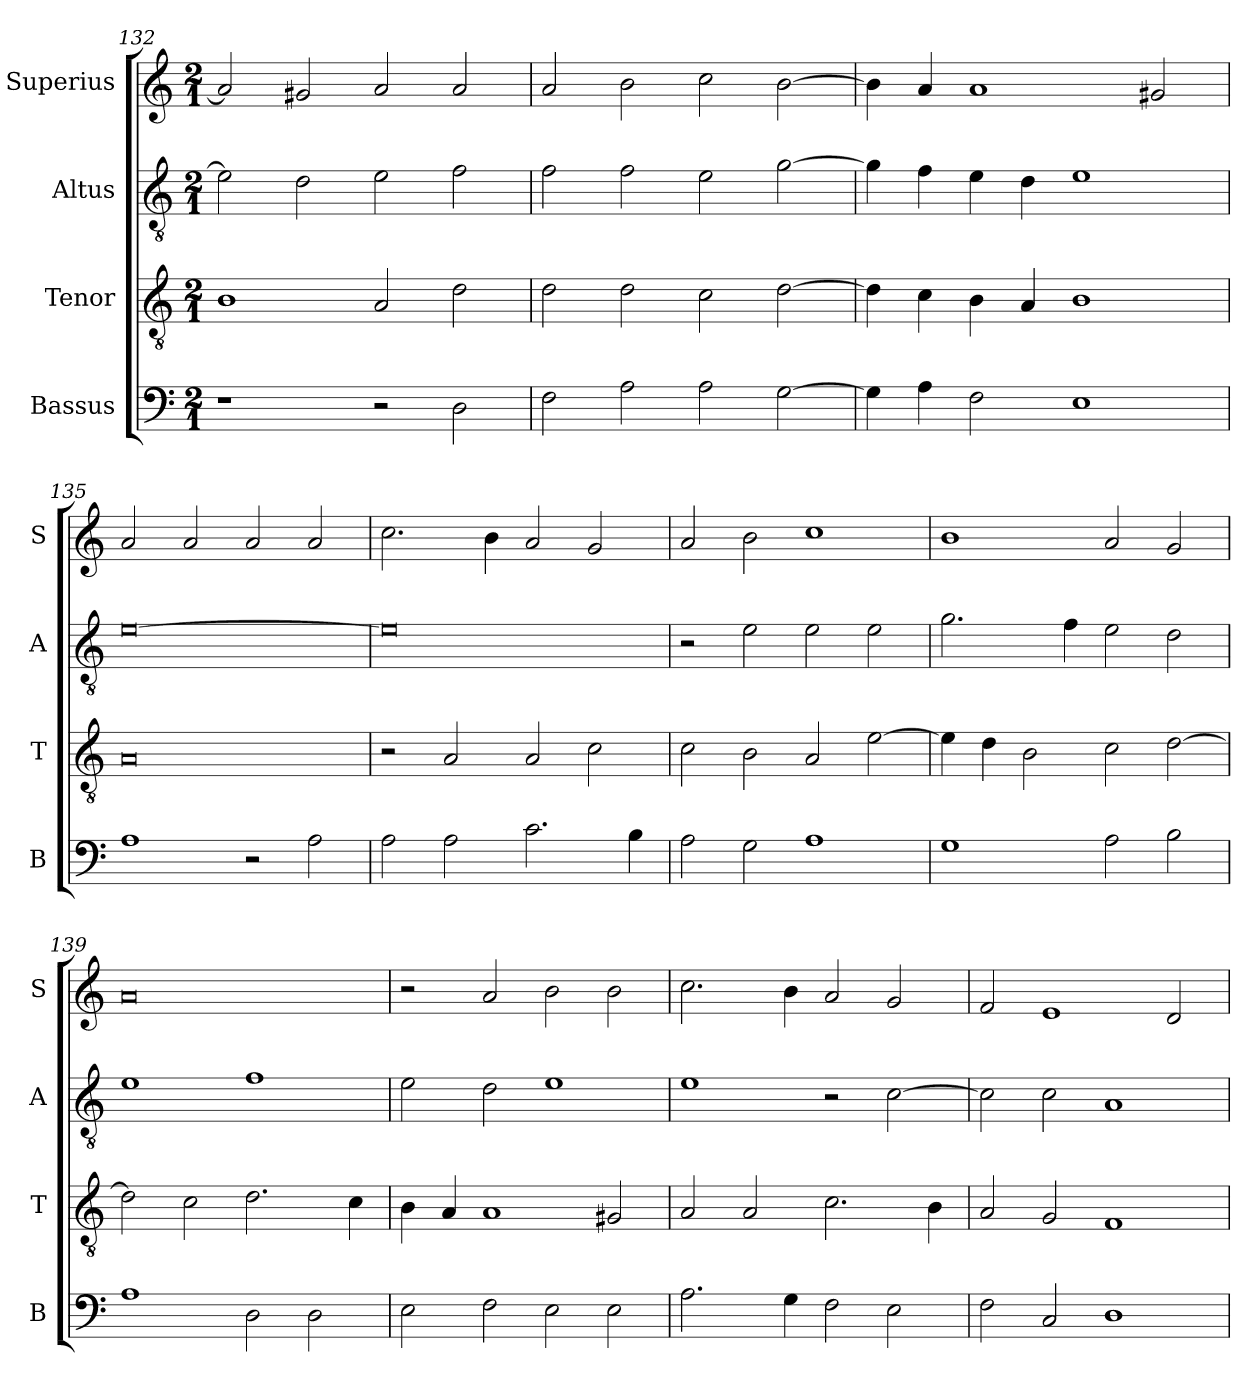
**kern	**kern	**kern	**kern
*part4	*part3	*part2	*part1
*staff4	*staff3	*staff2	*staff1
*I"Bassus	*I"Tenor	*I"Altus	*I"Superius
*I'B	*I'T	*I'A	*I'S
*clefF4	*clefGv2	*clefGv2	*clefG2
*k[]	*k[]	*k[]	*k[]
*C:	*C:	*C:	*C:
*M2/1	*M2/1	*M2/1	*M2/1
=132	=132	=132	=132
1r	1B	2e]	2a]
.	.	2d	2g#X
2r	2A	2e	2a
2D	2d	2f	2a
=133	=133	=133	=133
2F	2d	2f	2a
2A	2d	2f	2b
2A	2c	2e	2cc
[2G	[2d	[2g	[2b
=134	=134	=134	=134
4G]	4d]	4g]	4b]
4A	4c	4f	4a
2F	4B	4e	1a
.	4A	4d	.
1E	1B	1e	.
.	.	.	2g#X
=135	=135	=135	=135
1A	0A	[0e	2a
.	.	.	2a
2r	.	.	2a
2A	.	.	2a
=136	=136	=136	=136
2A	2r	0e]	2.cc
2A	2A	.	.
.	.	.	4b
2.c	2A	.	2a
.	2c	.	2g
4B	.	.	.
=137	=137	=137	=137
2A	2c	2r	2a
2G	2B	2e	2b
1A	2A	2e	1cc
.	[2e	2e	.
=138	=138	=138	=138
1G	4e]	2.g	1b
.	4d	.	.
.	2B	.	.
.	.	4f	.
2A	2c	2e	2a
2B	[2d	2d	2g
=139	=139	=139	=139
1A	2d]	1e	0a
.	2c	.	.
2D	2.d	1f	.
2D	.	.	.
.	4c	.	.
=140	=140	=140	=140
2E	4B	2e	2r
.	4A	.	.
2F	1A	2d	2a
2E	.	1e	2b
2E	2G#X	.	2b
=141	=141	=141	=141
2.A	2A	1e	2.cc
.	2A	.	.
4G	.	.	4b
2F	2.c	2r	2a
2E	.	[2c	2g
.	4B	.	.
=142	=142	=142	=142
2F	2A	2c]	2f
2C	2G	2c	1e
1D	1F	1A	.
.	.	.	2d
=	=	=	=
*-	*-	*-	*-
